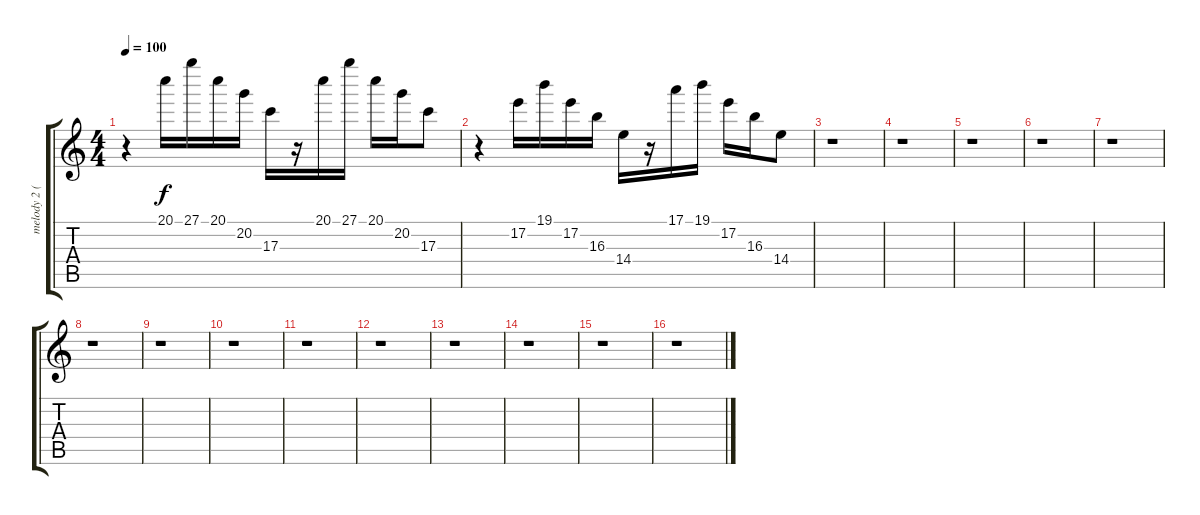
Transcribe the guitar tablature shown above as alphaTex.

\track ("melody 2 (2)" "melody 2 (") {instrument fretlessbass}
\staff {score tabs}
\tuning (E4 B3 G3 D3 A2 E2) {hide}
\ts (4 4)
\tempo 100
\clef g2
\ks c
r.4{dy f} 20.1.16 27.1.16 20.1.16 20.2.16 17.3.16 r.16 20.1.16 27.1.16 20.1.16 20.2.16 17.3.8 |
r.4 17.2.16 19.1.16 17.2.16 16.3.16 14.4.16 r.16 17.1.16 19.1.16 17.2.16 16.3.16 14.4.8 |
r.1 |
r.1 |
r.1 |
r.1 |
r.1 |
r.1 |
r.1 |
r.1 |
r.1 |
r.1 |
r.1 |
r.1 |
r.1 |
r.1
